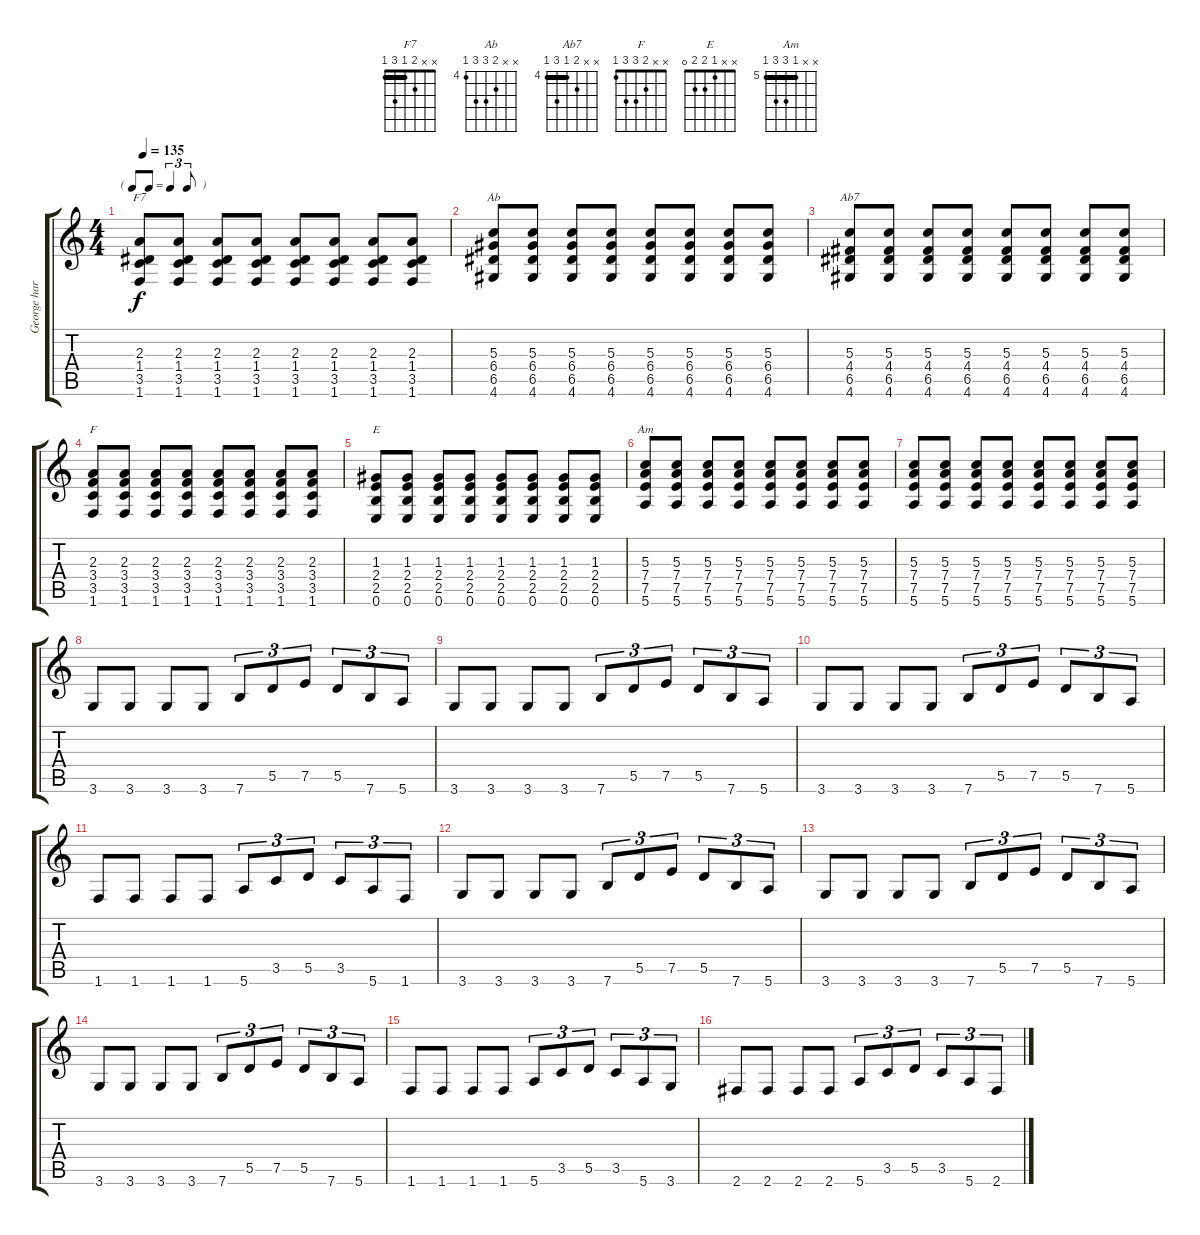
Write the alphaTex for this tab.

\track ("George harrison" "George har") {instrument electricguitarjazz}
\staff {score tabs}
\tuning (E4 B3 G3 D3 A2 E2) {hide}
\chord ("F7" x x 2 1 3 1) {barre 1}
\chord ("Ab" x x 5 6 6 4) {firstfret 4}
\chord ("Ab7" x x 5 4 6 4) {firstfret 4 barre 4}
\chord ("F" x x 2 3 3 1)
\chord ("E" x x 1 2 2 0)
\chord ("Am" x x 5 7 7 5) {firstfret 5 barre 5}
\ts (4 4)
\tf triplet8th
\tempo 135
\clef g2
\ks c
(2.3 1.4 3.5 1.6).8{ch "F7" dy f} (2.3 1.4 3.5 1.6).8 (2.3 1.4 3.5 1.6).8 (2.3 1.4 3.5 1.6).8 (2.3 1.4 3.5 1.6).8 (2.3 1.4 3.5 1.6).8 (2.3 1.4 3.5 1.6).8 (2.3 1.4 3.5 1.6).8 |
(5.3 6.4 6.5 4.6).8{ch "Ab"} (5.3 6.4 6.5 4.6).8 (5.3 6.4 6.5 4.6).8 (5.3 6.4 6.5 4.6).8 (5.3 6.4 6.5 4.6).8 (5.3 6.4 6.5 4.6).8 (5.3 6.4 6.5 4.6).8 (5.3 6.4 6.5 4.6).8 |
(5.3 4.4 6.5 4.6).8{ch "Ab7"} (5.3 4.4 6.5 4.6).8 (5.3 4.4 6.5 4.6).8 (5.3 4.4 6.5 4.6).8 (5.3 4.4 6.5 4.6).8 (5.3 4.4 6.5 4.6).8 (5.3 4.4 6.5 4.6).8 (5.3 4.4 6.5 4.6).8 |
(2.3 3.4 3.5 1.6).8{ch "F"} (2.3 3.4 3.5 1.6).8 (2.3 3.4 3.5 1.6).8 (2.3 3.4 3.5 1.6).8 (2.3 3.4 3.5 1.6).8 (2.3 3.4 3.5 1.6).8 (2.3 3.4 3.5 1.6).8 (2.3 3.4 3.5 1.6).8 |
(1.3 2.4 2.5 0.6).8{ch "E"} (1.3 2.4 2.5 0.6).8 (1.3 2.4 2.5 0.6).8 (1.3 2.4 2.5 0.6).8 (1.3 2.4 2.5 0.6).8 (1.3 2.4 2.5 0.6).8 (1.3 2.4 2.5 0.6).8 (1.3 2.4 2.5 0.6).8 |
(5.3 7.4 7.5 5.6).8{ch "Am"} (5.3 7.4 7.5 5.6).8 (5.3 7.4 7.5 5.6).8 (5.3 7.4 7.5 5.6).8 (5.3 7.4 7.5 5.6).8 (5.3 7.4 7.5 5.6).8 (5.3 7.4 7.5 5.6).8 (5.3 7.4 7.5 5.6).8 |
(5.3 7.4 7.5 5.6).8 (5.3 7.4 7.5 5.6).8 (5.3 7.4 7.5 5.6).8 (5.3 7.4 7.5 5.6).8 (5.3 7.4 7.5 5.6).8 (5.3 7.4 7.5 5.6).8 (5.3 7.4 7.5 5.6).8 (5.3 7.4 7.5 5.6).8 |
3.6.8{volume 13} 3.6.8 3.6.8 3.6.8 7.6.8{tu (3 2)} 5.5.8{tu (3 2)} 7.5.8{tu (3 2)} 5.5.8{tu (3 2)} 7.6.8{tu (3 2)} 5.6.8{tu (3 2)} |
3.6.8 3.6.8 3.6.8 3.6.8 7.6.8{tu (3 2)} 5.5.8{tu (3 2)} 7.5.8{tu (3 2)} 5.5.8{tu (3 2)} 7.6.8{tu (3 2)} 5.6.8{tu (3 2)} |
3.6.8 3.6.8 3.6.8 3.6.8 7.6.8{tu (3 2)} 5.5.8{tu (3 2)} 7.5.8{tu (3 2)} 5.5.8{tu (3 2)} 7.6.8{tu (3 2)} 5.6.8{tu (3 2)} |
1.6.8 1.6.8 1.6.8 1.6.8 5.6.8{tu (3 2)} 3.5.8{tu (3 2)} 5.5.8{tu (3 2)} 3.5.8{tu (3 2)} 5.6.8{tu (3 2)} 1.6.8{tu (3 2)} |
3.6.8 3.6.8 3.6.8 3.6.8 7.6.8{tu (3 2)} 5.5.8{tu (3 2)} 7.5.8{tu (3 2)} 5.5.8{tu (3 2)} 7.6.8{tu (3 2)} 5.6.8{tu (3 2)} |
3.6.8 3.6.8 3.6.8 3.6.8 7.6.8{tu (3 2)} 5.5.8{tu (3 2)} 7.5.8{tu (3 2)} 5.5.8{tu (3 2)} 7.6.8{tu (3 2)} 5.6.8{tu (3 2)} |
3.6.8 3.6.8 3.6.8 3.6.8 7.6.8{tu (3 2)} 5.5.8{tu (3 2)} 7.5.8{tu (3 2)} 5.5.8{tu (3 2)} 7.6.8{tu (3 2)} 5.6.8{tu (3 2)} |
1.6.8 1.6.8 1.6.8 1.6.8 5.6.8{tu (3 2)} 3.5.8{tu (3 2)} 5.5.8{tu (3 2)} 3.5.8{tu (3 2)} 5.6.8{tu (3 2)} 3.6.8{tu (3 2)} |
2.6.8 2.6.8 2.6.8 2.6.8 5.6.8{tu (3 2)} 3.5.8{tu (3 2)} 5.5.8{tu (3 2)} 3.5.8{tu (3 2)} 5.6.8{tu (3 2)} 2.6.8{tu (3 2)}
